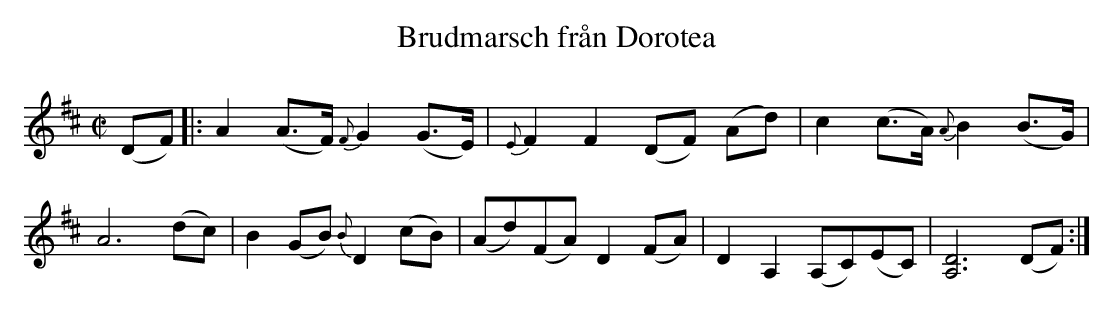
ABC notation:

X:1
T: Brudmarsch från Dorotea
M: C|
L: 1/8
K: D
(DF) |: A2(A>F) {F}G2(G>E) | {E}F2F2 (DF) (Ad) | c2(c>A) {A}B2(B>G) | A6 (dc) | B2(GB) {B}D2(cB) | (Ad)(FA) D2(FA) | D2A,2 (A,C)(EC) | [A,D]6 (DF) :|
